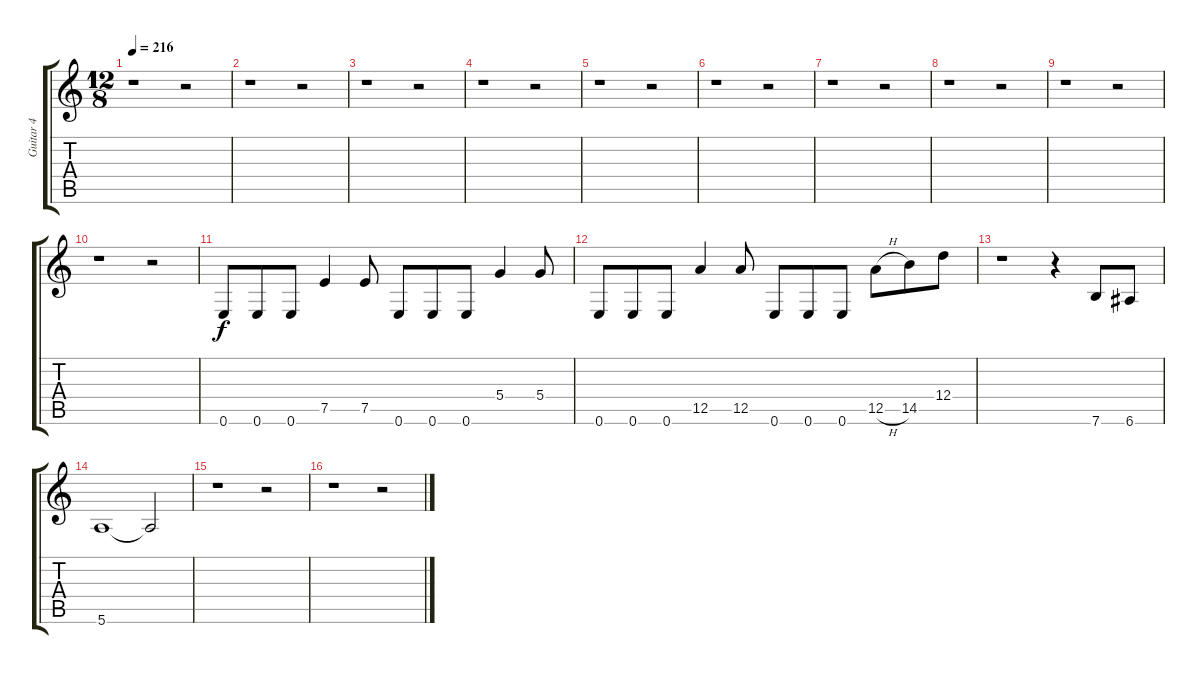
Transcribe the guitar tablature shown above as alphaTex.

\track ("Guitar 4" "Guitar 4") {instrument distortionguitar}
\staff {score tabs}
\tuning (E4 B3 G3 D3 A2 E2) {hide}
\ts (12 8)
\tempo 216
\clef g2
\ks c
r.1{dy f instrument distortionguitar} r.2 |
r.1 r.2 |
r.1 r.2 |
r.1 r.2 |
r.1 r.2 |
r.1 r.2 |
r.1 r.2 |
r.1 r.2 |
r.1 r.2 |
r.1 r.2 |
0.6.8 0.6.8 0.6.8 7.5.4 7.5.8 0.6.8 0.6.8 0.6.8 5.4.4 5.4.8 |
0.6.8 0.6.8 0.6.8 12.5.4 12.5.8 0.6.8 0.6.8 0.6.8 12.5{h}.8 14.5.8 12.4.8 |
r.1 r.4 7.6.8 6.6.8 |
5.6.1 5.6{t}.2 |
r.1 r.2 |
r.1 r.2
